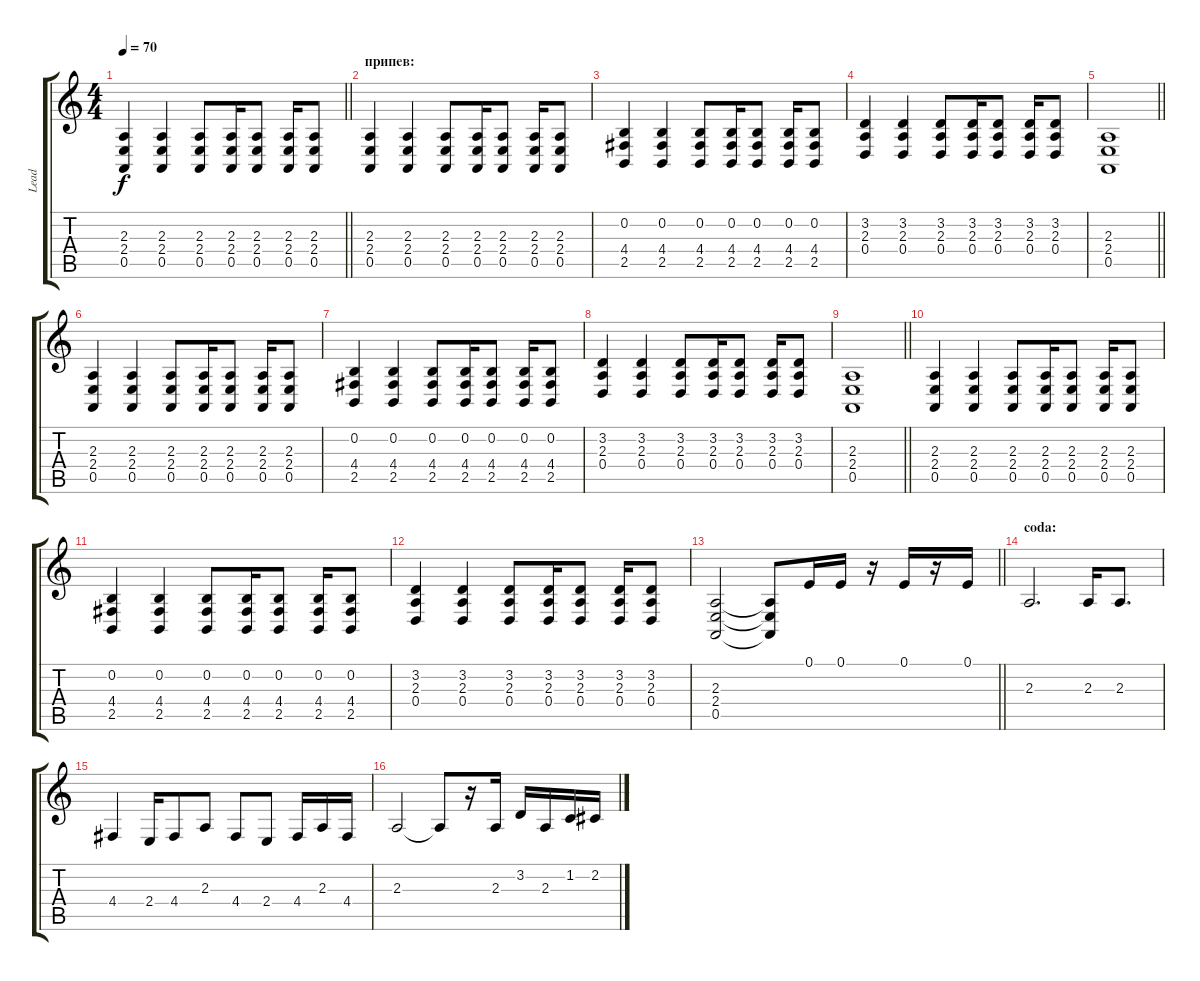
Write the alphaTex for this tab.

\track ("Lead" "Lead") {instrument churchorgan}
\staff {score tabs}
\tuning (E4 B3 G3 D3 A2 E2) {hide}
\ts (4 4)
\tempo 70
\clef g2
\barLineRight lightlight
\ks c
(2.3 2.4 0.5).4{dy f} (2.3 2.4 0.5).4 (2.3 2.4 0.5).8 (2.3 2.4 0.5).16 (2.3 2.4 0.5).8 (2.3 2.4 0.5).16 (2.3 2.4 0.5).8 |
\section ("" "припев:")
(2.3 2.4 0.5).4 (2.3 2.4 0.5).4 (2.3 2.4 0.5).8 (2.3 2.4 0.5).16 (2.3 2.4 0.5).8 (2.3 2.4 0.5).16 (2.3 2.4 0.5).8 |
(0.2 4.4 2.5).4 (0.2 4.4 2.5).4 (0.2 4.4 2.5).8 (0.2 4.4 2.5).16 (0.2 4.4 2.5).8 (0.2 4.4 2.5).16 (0.2 4.4 2.5).8 |
(3.2 2.3 0.4).4 (3.2 2.3 0.4).4 (3.2 2.3 0.4).8 (3.2 2.3 0.4).16 (3.2 2.3 0.4).8 (3.2 2.3 0.4).16 (3.2 2.3 0.4).8 |
\barLineRight lightlight
(2.3 2.4 0.5).1 |
(2.3 2.4 0.5).4 (2.3 2.4 0.5).4 (2.3 2.4 0.5).8 (2.3 2.4 0.5).16 (2.3 2.4 0.5).8 (2.3 2.4 0.5).16 (2.3 2.4 0.5).8 |
(0.2 4.4 2.5).4 (0.2 4.4 2.5).4 (0.2 4.4 2.5).8 (0.2 4.4 2.5).16 (0.2 4.4 2.5).8 (0.2 4.4 2.5).16 (0.2 4.4 2.5).8 |
(3.2 2.3 0.4).4 (3.2 2.3 0.4).4 (3.2 2.3 0.4).8 (3.2 2.3 0.4).16 (3.2 2.3 0.4).8 (3.2 2.3 0.4).16 (3.2 2.3 0.4).8 |
\barLineRight lightlight
(2.3 2.4 0.5).1 |
(2.3 2.4 0.5).4 (2.3 2.4 0.5).4 (2.3 2.4 0.5).8 (2.3 2.4 0.5).16 (2.3 2.4 0.5).8 (2.3 2.4 0.5).16 (2.3 2.4 0.5).8 |
(0.2 4.4 2.5).4 (0.2 4.4 2.5).4 (0.2 4.4 2.5).8 (0.2 4.4 2.5).16 (0.2 4.4 2.5).8 (0.2 4.4 2.5).16 (0.2 4.4 2.5).8 |
(3.2 2.3 0.4).4 (3.2 2.3 0.4).4 (3.2 2.3 0.4).8 (3.2 2.3 0.4).16 (3.2 2.3 0.4).8 (3.2 2.3 0.4).16 (3.2 2.3 0.4).8 |
\barLineRight lightlight
(2.3 2.4 0.5).2 (2.3{t} 2.4{t} 0.5{t}).8 0.1.16 0.1.16 r.16 0.1.16 r.16 0.1.16 |
\section ("" "coda:")
2.3.2{d} 2.3.16 2.3.8{d} |
4.4.4 2.4.16 4.4.8 2.3.8 4.4.8 2.4.8 4.4.16 2.3.16 4.4.16 |
2.3.2 2.3{t}.8 r.16 2.3.16 3.2.16 2.3.16 1.2.16 2.2.16
